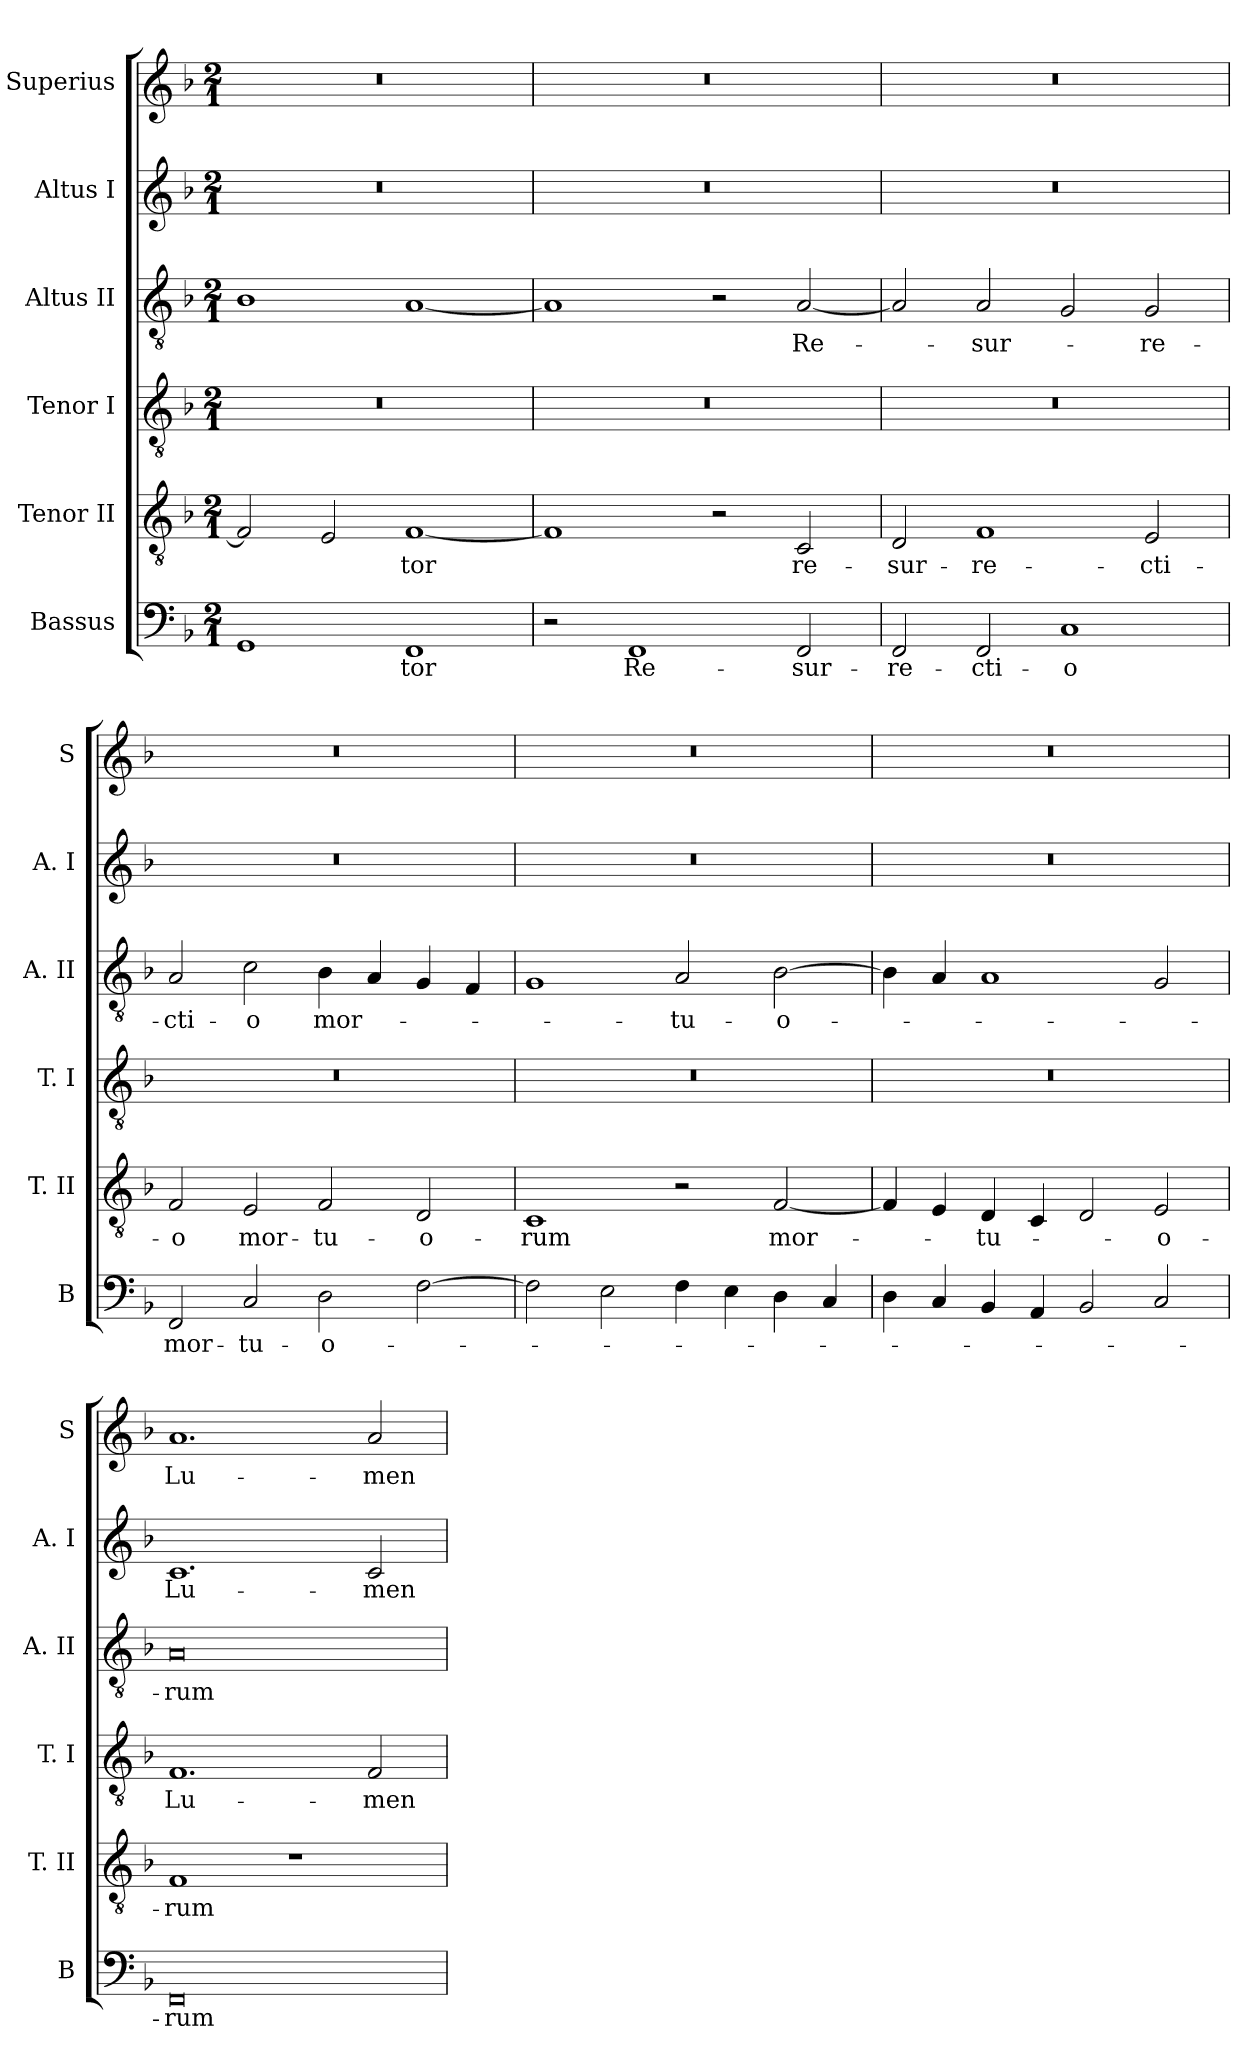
**kern	**text	**kern	**text	**kern	**text	**kern	**text	**kern	**text	**kern	**text
*part6	*part6	*part5	*part5	*part4	*part4	*part3	*part3	*part2	*part2	*part1	*part1
*staff6	*staff6	*staff5	*staff5	*staff4	*staff4	*staff3	*staff3	*staff2	*staff2	*staff1	*staff1
*I"Bassus	*	*I"Tenor II	*	*I"Tenor I	*	*I"Altus II	*	*I"Altus I	*	*I"Superius	*
*I'B	*	*I'T. II	*	*I'T. I	*	*I'A. II	*	*I'A. I	*	*I'S	*
*clefF4	*	*clefGv2	*	*clefGv2	*	*clefGv2	*	*clefG2	*	*clefG2	*
*k[b-]	*	*k[b-]	*	*k[b-]	*	*k[b-]	*	*k[b-]	*	*k[b-]	*
*F:	*	*F:	*	*F:	*	*F:	*	*F:	*	*F:	*
*M2/1	*	*M2/1	*	*M2/1	*	*M2/1	*	*M2/1	*	*M2/1	*
=	=	=	=	=	=	=	=	=	=	=	=
1GG	.	2F]	.	0r	.	1B-	.	0r	.	0r	.
.	.	2E	.	.	.	.	.	.	.	.	.
1FF	tor	[1F	tor	.	.	[1A	.	.	.	.	.
=	=	=	=	=	=	=	=	=	=	=	=
2r	.	1F]	.	0r	.	1A]	.	0r	.	0r	.
1FF	Re-	.	.	.	.	.	.	.	.	.	.
.	.	2r	.	.	.	2r	.	.	.	.	.
2FF	sur-	2C	re-	.	.	[2A	Re-	.	.	.	.
=	=	=	=	=	=	=	=	=	=	=	=
2FF	re-	2D	sur-	0r	.	2A]	.	0r	.	0r	.
2FF	cti-	1F	re-	.	.	2A	sur-	.	.	.	.
1C	o	.	.	.	.	2G	.	.	.	.	.
.	.	2E	cti-	.	.	2G	re-	.	.	.	.
=	=	=	=	=	=	=	=	=	=	=	=
2FF	mor-	2F	o	0r	.	2A	cti-	0r	.	0r	.
2C	tu-	2E	mor-	.	.	2c	o	.	.	.	.
2D	o-	2F	tu-	.	.	4B-	mor-	.	.	.	.
.	.	.	.	.	.	4A	.	.	.	.	.
[2F	.	2D	o-	.	.	4G	.	.	.	.	.
.	.	.	.	.	.	4F	.	.	.	.	.
=	=	=	=	=	=	=	=	=	=	=	=
2F]	.	1C	rum	0r	.	1G	.	0r	.	0r	.
2E	.	.	.	.	.	.	.	.	.	.	.
4F	.	2r	.	.	.	2A	tu-	.	.	.	.
4E	.	.	.	.	.	.	.	.	.	.	.
4D	.	[2F	mor-	.	.	[2B-	o-	.	.	.	.
4C	.	.	.	.	.	.	.	.	.	.	.
=	=	=	=	=	=	=	=	=	=	=	=
4D	.	4F]	.	0r	.	4B-]	.	0r	.	0r	.
4C	.	4E	.	.	.	4A	.	.	.	.	.
4BB-	.	4D	tu-	.	.	1A	.	.	.	.	.
4AA	.	4C	.	.	.	.	.	.	.	.	.
2BB-	.	2D	.	.	.	.	.	.	.	.	.
2C	.	2E	o-	.	.	2G	.	.	.	.	.
=	=	=	=	=	=	=	=	=	=	=	=
0FF	rum	1F	rum	1.F	Lu-	0A	rum	1.c	Lu-	1.a	Lu-
.	.	1r	.	.	.	.	.	.	.	.	.
.	.	.	.	2F	men	.	.	2c	men	2a	men
=	=	=	=	=	=	=	=	=	=	=	=
*-	*-	*-	*-	*-	*-	*-	*-	*-	*-	*-	*-
